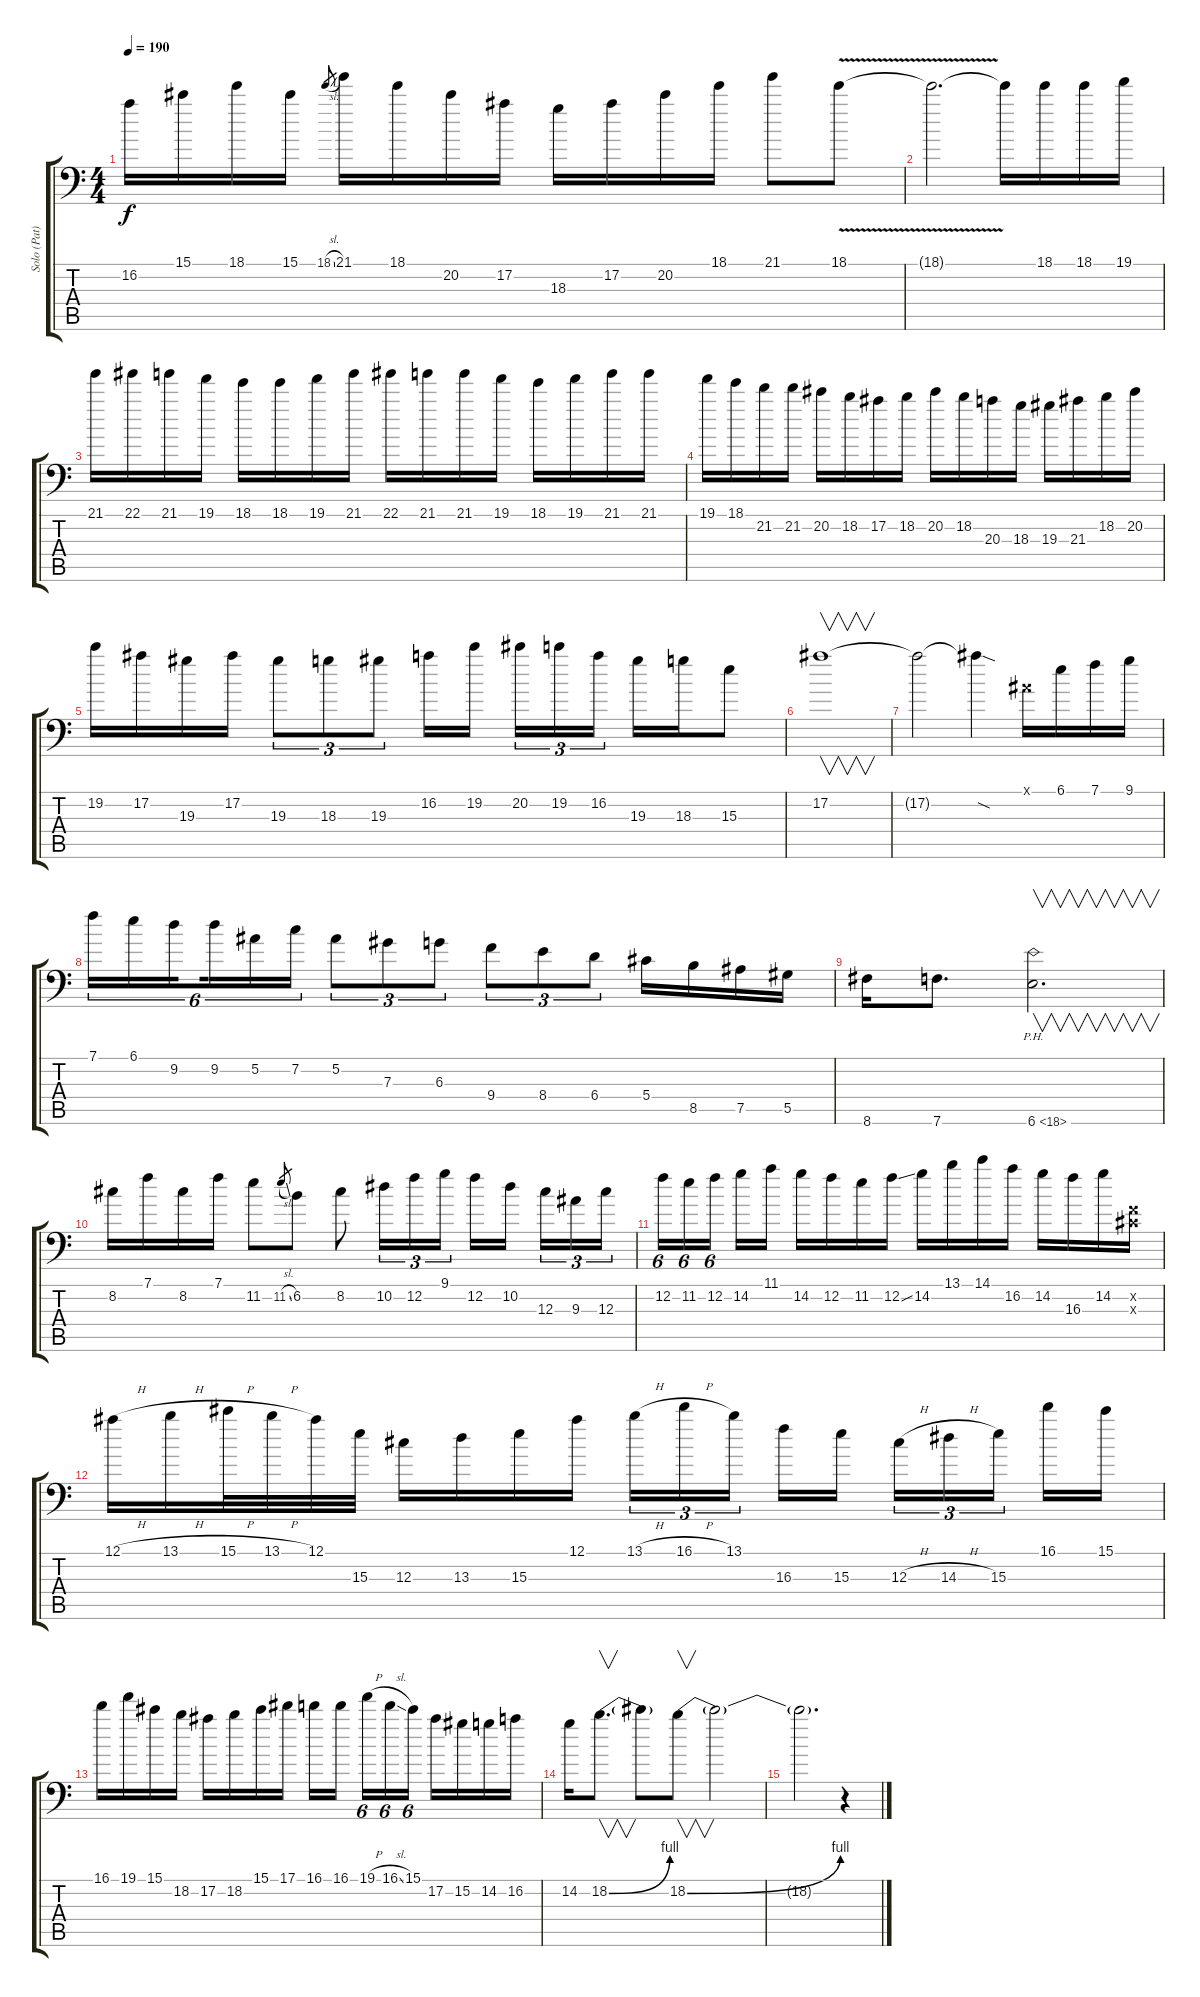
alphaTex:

\track ("Solo (Pat)" "Solo (Pat)") {instrument distortionguitar}
\staff {score tabs}
\tuning (Bb3 F3 Db3 Ab2 Eb2 Bb1) {hide}
\ts (4 4)
\tempo 190
\clef f4
\ks c
16.2.16{dy f} 15.1.16 18.1.16 15.1.16 18.1{sl}.8{gr} 21.1.16 18.1.16 20.2.16 17.2.16 18.3.16 17.2.16 20.2.16 18.1.16 21.1.8 18.1{v}.8 |
18.1{t}.2{d} 18.1{t}.16 18.1.16 18.1.16 19.1.16 |
21.1.16 22.1.16 21.1.16 19.1.16 18.1.16 18.1.16 19.1.16 21.1.16 22.1.16 21.1.16 21.1.16 19.1.16 18.1.16 19.1.16 21.1.16 21.1.16 |
19.1.16 18.1.16 21.2.16 21.2.16 20.2.16 18.2.16 17.2.16 18.2.16 20.2.16 18.2.16 20.3.16 18.3.16 19.3.16 21.3.16 18.2.16 20.2.16 |
19.2.16 17.2.16 19.3.16 17.2.16 19.3.8{tu (3 2)} 18.3.8{tu (3 2)} 19.3.8{tu (3 2)} 16.2.16 19.2.16{beam splitsecondary} 20.2.16{tu (3 2)} 19.2.16{tu (3 2)} 16.2.16{tu (3 2)} 19.3.16 18.3.16 15.3.8 |
17.2.1{v} |
17.2{t}.2 17.2{sod t}.4 0.1{x}.16 6.1.16 7.1.16 9.1.16 |
7.1.16{tu (6 4)} 6.1.16{tu (6 4)} 9.2.16{tu (6 4) beam splitsecondary} 9.2.16{tu (6 4)} 5.2.16{tu (6 4)} 7.2.16{tu (6 4)} 5.2.8{tu (3 2)} 7.3.8{tu (3 2)} 6.3.8{tu (3 2)} 9.4.8{tu (3 2)} 8.4.8{tu (3 2)} 6.4.8{tu (3 2)} 5.4.16 8.5.16 7.5.16 5.5.16 |
8.6.16 7.6.8{d} 6.6{ph 12}.2{v d} |
8.2.16 7.1.16 8.2.16 7.1.16 11.2.8 11.2{sl}.8{gr} 6.2.8 8.2.8 10.2.16{tu (3 2)} 12.2.16{tu (3 2)} 9.1.16{tu (3 2)} 12.2.16 10.2.16{beam splitsecondary} 12.3.16{tu (3 2)} 9.3.16{tu (3 2)} 12.3.16{tu (3 2)} |
12.2.16{tu (6 4)} 11.2.16{tu (6 4)} 12.2.16{tu (6 4) beam splitsecondary} 14.2.16 11.1.16 14.2.16 12.2.16 11.2.16 12.2{ss}.16 14.2.16 13.1.16 14.1.16 16.2.16 14.2.16 16.3.16 14.2.16 (0.2{x} 0.3{x}).16 |
12.1{h}.16 13.1{h}.16 15.1{h}.32 13.1{h}.32 12.1.32 15.3.32 12.3.16 13.3.16 15.3.16 12.1.16 13.1{h}.16{tu (3 2)} 16.1{h}.16{tu (3 2)} 13.1.16{tu (3 2) beam splitsecondary} 16.3.16 15.3.16 12.3{h}.16{tu (3 2)} 14.3{h}.16{tu (3 2)} 15.3.16{tu (3 2) beam splitsecondary} 16.1.16 15.1.16 |
16.1.16 19.1.16 15.1.16 18.2.16 17.2.16 18.2.16 15.1.16 17.1.16 16.1.16 16.1.16{beam splitsecondary} 19.1{h}.16{tu (6 4)} 16.1{sl}.16{tu (6 4)} 15.1.16{tu (6 4)} 17.2.16 15.2.16 14.2.16 16.2.16 |
14.2.16 18.2{be (bend 0 0 60 4)}.8{v d} 18.2{t}.8 18.2{be (bend 0 0 60 4)}.8{v} 18.2{t}.2 |
18.2{t}.2{d} r.4
